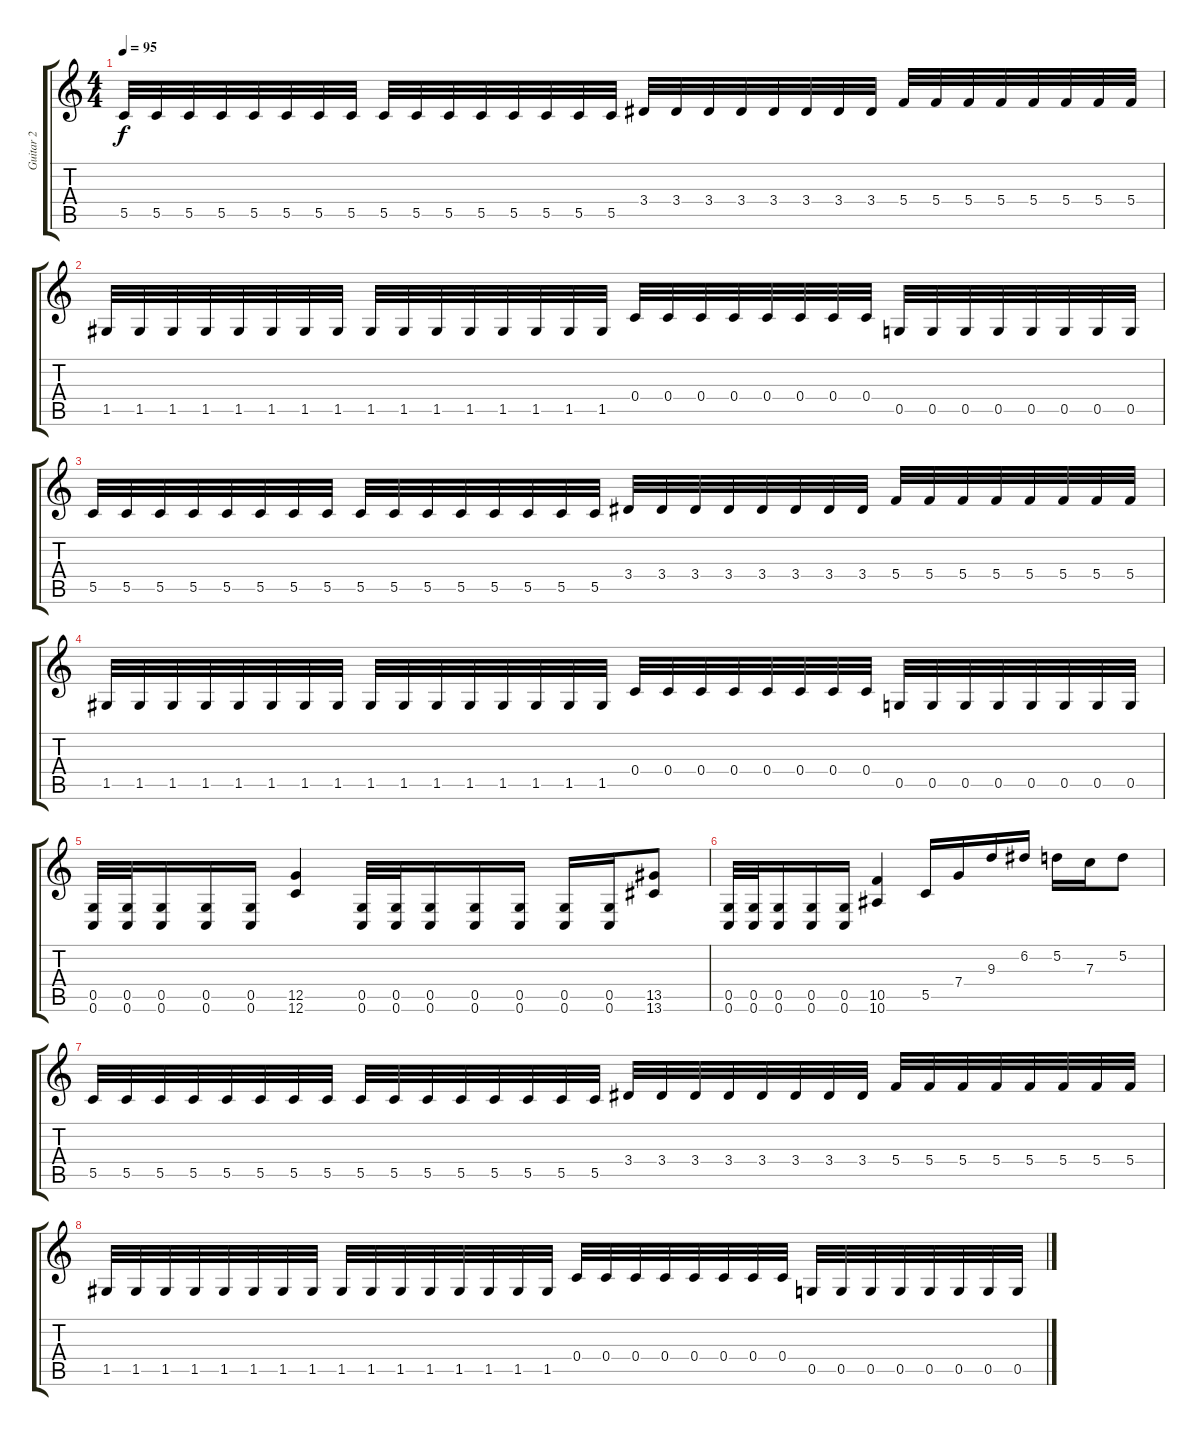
\track ("Guitar 2" "Guitar 2") {instrument distortionguitar}
\staff {score tabs}
\tuning (D4 A3 F3 C3 G2 C2) {hide}
\ts (4 4)
\tempo 95
\clef g2
\ks c
5.5.32{dy f} 5.5.32 5.5.32 5.5.32 5.5.32 5.5.32 5.5.32 5.5.32 5.5.32 5.5.32 5.5.32 5.5.32 5.5.32 5.5.32 5.5.32 5.5.32 3.4.32 3.4.32 3.4.32 3.4.32 3.4.32 3.4.32 3.4.32 3.4.32 5.4.32 5.4.32 5.4.32 5.4.32 5.4.32 5.4.32 5.4.32 5.4.32 |
1.5.32 1.5.32 1.5.32 1.5.32 1.5.32 1.5.32 1.5.32 1.5.32 1.5.32 1.5.32 1.5.32 1.5.32 1.5.32 1.5.32 1.5.32 1.5.32 0.4.32 0.4.32 0.4.32 0.4.32 0.4.32 0.4.32 0.4.32 0.4.32 0.5.32 0.5.32 0.5.32 0.5.32 0.5.32 0.5.32 0.5.32 0.5.32 |
5.5.32 5.5.32 5.5.32 5.5.32 5.5.32 5.5.32 5.5.32 5.5.32 5.5.32 5.5.32 5.5.32 5.5.32 5.5.32 5.5.32 5.5.32 5.5.32 3.4.32 3.4.32 3.4.32 3.4.32 3.4.32 3.4.32 3.4.32 3.4.32 5.4.32 5.4.32 5.4.32 5.4.32 5.4.32 5.4.32 5.4.32 5.4.32 |
1.5.32 1.5.32 1.5.32 1.5.32 1.5.32 1.5.32 1.5.32 1.5.32 1.5.32 1.5.32 1.5.32 1.5.32 1.5.32 1.5.32 1.5.32 1.5.32 0.4.32 0.4.32 0.4.32 0.4.32 0.4.32 0.4.32 0.4.32 0.4.32 0.5.32 0.5.32 0.5.32 0.5.32 0.5.32 0.5.32 0.5.32 0.5.32 |
(0.5 0.6).32 (0.5 0.6).32 (0.5 0.6).16 (0.5 0.6).16 (0.5 0.6).16 (12.5 12.6).4 (0.5 0.6).32 (0.5 0.6).32 (0.5 0.6).16 (0.5 0.6).16 (0.5 0.6).16 (0.5 0.6).16 (0.5 0.6).16 (13.5 13.6).8 |
(0.5 0.6).32 (0.5 0.6).32 (0.5 0.6).16 (0.5 0.6).16 (0.5 0.6).16 (10.5 10.6).4 5.5.16 7.4.16 9.3.16 6.2.16 5.2.16 7.3.16 5.2.8 |
5.5.32 5.5.32 5.5.32 5.5.32 5.5.32 5.5.32 5.5.32 5.5.32 5.5.32 5.5.32 5.5.32 5.5.32 5.5.32 5.5.32 5.5.32 5.5.32 3.4.32 3.4.32 3.4.32 3.4.32 3.4.32 3.4.32 3.4.32 3.4.32 5.4.32 5.4.32 5.4.32 5.4.32 5.4.32 5.4.32 5.4.32 5.4.32 |
1.5.32 1.5.32 1.5.32 1.5.32 1.5.32 1.5.32 1.5.32 1.5.32 1.5.32 1.5.32 1.5.32 1.5.32 1.5.32 1.5.32 1.5.32 1.5.32 0.4.32 0.4.32 0.4.32 0.4.32 0.4.32 0.4.32 0.4.32 0.4.32 0.5.32 0.5.32 0.5.32 0.5.32 0.5.32 0.5.32 0.5.32 0.5.32
